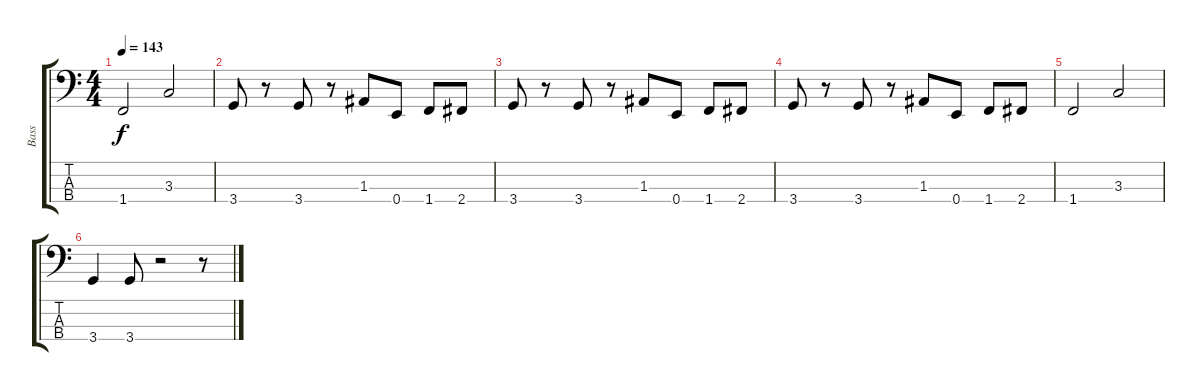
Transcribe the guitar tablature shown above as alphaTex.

\track ("Bass" "Bass") {instrument electricbasspick}
\staff {score tabs}
\tuning (G2 D2 A1 E1) {hide}
\ts (4 4)
\tempo 143
\clef f4
\ks c
1.4.2{dy f} 3.3.2 |
3.4.8 r.8 3.4.8 r.8 1.3.8 0.4.8 1.4.8 2.4.8 |
3.4.8 r.8 3.4.8 r.8 1.3.8 0.4.8 1.4.8 2.4.8 |
3.4.8 r.8 3.4.8 r.8 1.3.8 0.4.8 1.4.8 2.4.8 |
1.4.2 3.3.2 |
3.4.4 3.4.8 r.2 r.8
